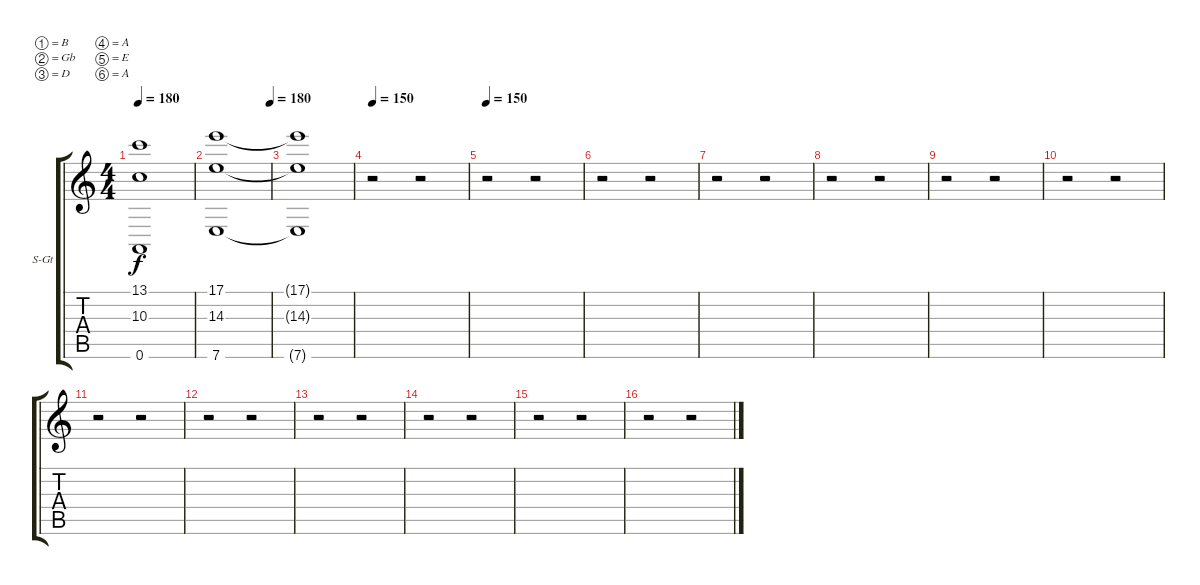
\bracketExtendMode groupsimilarinstruments
\firstSystemTrackNameOrientation horizontal
\otherSystemsTrackNameOrientation horizontal
\track ("Strings" "S-Gt") {instrument stringensemble1}
\staff {score tabs}
\tuning (B3 Gb3 D3 A2 E2 A1)
\displaytranspose 12
\ts (4 4)
\tempo 180
\clef g2
\ks c
(13.1{t} 10.3{t} 0.6{t}).1{dy f} |
\tempo (180 1)
(17.1 14.3 7.6).1 |
(17.1{t} 14.3{t} 7.6{t}).1 |
\tempo (150 0.0125)
r.2 r.2 |
\tempo 150
r.2 r.2 |
r.2 r.2 |
r.2 r.2 |
r.2 r.2 |
r.2 r.2 |
r.2 r.2 |
r.2 r.2 |
r.2 r.2 |
r.2 r.2 |
r.2 r.2 |
r.2 r.2 |
r.2 r.2
